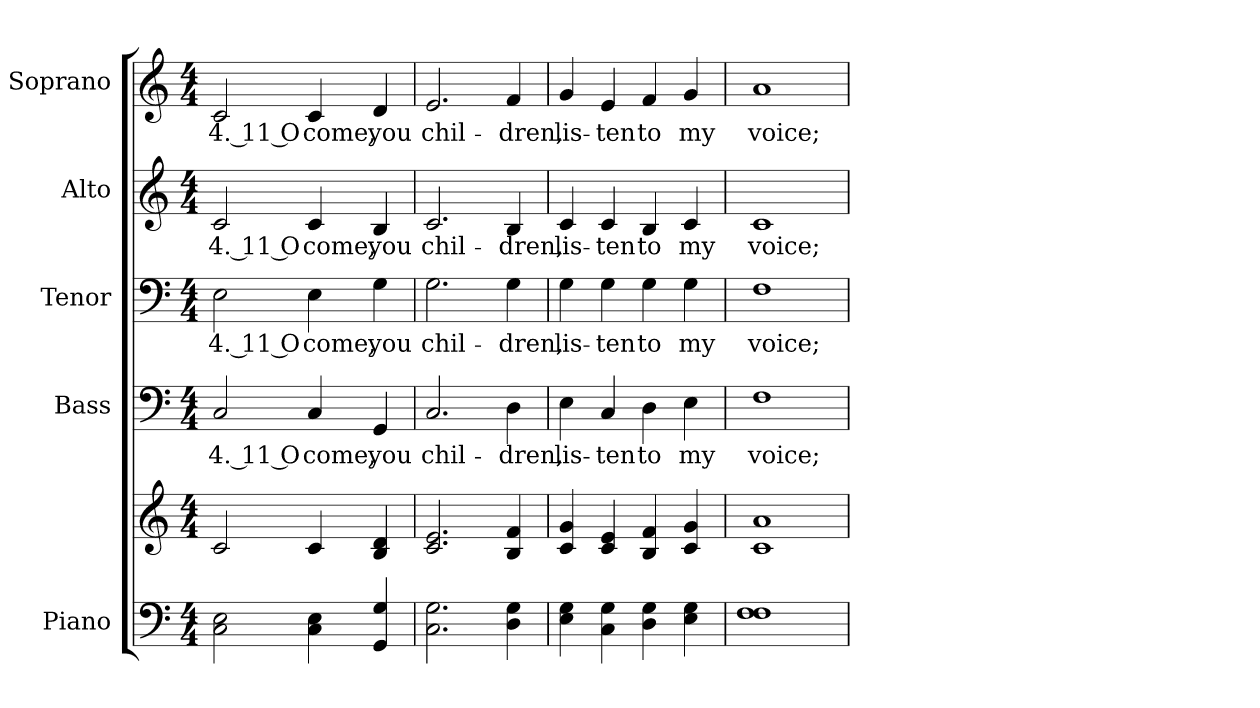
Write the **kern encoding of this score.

**kern	**kern	**kern	**text	**kern	**text	**kern	**text	**kern	**text
*part5	*part5	*part4	*part4	*part3	*part3	*part2	*part2	*part1	*part1
*staff6	*staff5	*staff4	*staff4	*staff3	*staff3	*staff2	*staff2	*staff1	*staff1
*I"Piano	*	*I"Bass	*	*I"Tenor	*	*I"Alto	*	*I"Soprano	*
*I'Pno.	*	*I'B.	*	*I'T.	*	*I'A.	*	*I'S.	*
!!LO:PB:g=z
*clefF4	*clefG2	*clefF4	*	*clefF4	*	*clefG2	*	*clefG2	*
*k[]	*k[]	*k[]	*	*k[]	*	*k[]	*	*k[]	*
*C:	*C:	*C:	*	*C:	*	*C:	*	*C:	*
*M4/4	*M4/4	*M4/4	*	*M4/4	*	*M4/4	*	*M4/4	*
*MM180	*MM180	*MM180	*	*MM180	*	*MM180	*	*MM180	*
=1	=1	=1	=1	=1	=1	=1	=1	=1	=1
!	!	!	!LO:LY:b:color=#000000	!	!	!	!	!	!
!	!	!	!	!	!LO:LY:b:color=#000000	!	!	!	!
!	!	!	!	!	!	!	!LO:LY:b:color=#000000	!	!
!	!	!	!	!	!	!	!	!	!LO:LY:b:color=#000000
2Ci\ 2Ei	2ci/	2Ci/	4. 11 O	2Ei\	4. 11 O	2ci/	4. 11 O	2ci/	4. 11 O
!	!	!	!LO:LY:b:color=#000000	!	!	!	!	!	!
!	!	!	!	!	!LO:LY:b:color=#000000	!	!	!	!
!	!	!	!	!	!	!	!LO:LY:b:color=#000000	!	!
!	!	!	!	!	!	!	!	!	!LO:LY:b:color=#000000
4Ci\ 4Ei	4ci/	4Ci/	come,	4Ei\	come,	4ci/	come,	4ci/	come,
!	!	!	!LO:LY:b:color=#000000	!	!	!	!	!	!
!	!	!	!	!	!LO:LY:b:color=#000000	!	!	!	!
!	!	!	!	!	!	!	!LO:LY:b:color=#000000	!	!
!	!	!	!	!	!	!	!	!	!LO:LY:b:color=#000000
4GGi/ 4Gi	4Bi/ 4di	4GGi/	you	4Gi\	you	4Bi/	you	4di/	you
=2	=2	=2	=2	=2	=2	=2	=2	=2	=2
!	!	!	!LO:LY:b:color=#000000	!	!	!	!	!	!
!	!	!	!	!	!LO:LY:b:color=#000000	!	!	!	!
!	!	!	!	!	!	!	!LO:LY:b:color=#000000	!	!
!	!	!	!	!	!	!	!	!	!LO:LY:b:color=#000000
2.Ci\ 2.Gi	2.ci/ 2.ei	2.Ci/	chil-	2.Gi\	chil-	2.ci/	chil-	2.ei/	chil-
!	!	!	!LO:LY:b:color=#000000	!	!	!	!	!	!
!	!	!	!	!	!LO:LY:b:color=#000000	!	!	!	!
!	!	!	!	!	!	!	!LO:LY:b:color=#000000	!	!
!	!	!	!	!	!	!	!	!	!LO:LY:b:color=#000000
4Di\ 4Gi	4Bi/ 4fi	4Di\	-dren,	4Gi\	-dren,	4Bi/	-dren,	4fi/	-dren,
=3	=3	=3	=3	=3	=3	=3	=3	=3	=3
!	!	!	!LO:LY:b:color=#000000	!	!	!	!	!	!
!	!	!	!	!	!LO:LY:b:color=#000000	!	!	!	!
!	!	!	!	!	!	!	!LO:LY:b:color=#000000	!	!
!	!	!	!	!	!	!	!	!	!LO:LY:b:color=#000000
4Ei\ 4Gi	4ci/ 4gi	4Ei\	lis-	4Gi\	lis-	4ci/	lis-	4gi/	lis-
!	!	!	!LO:LY:b:color=#000000	!	!	!	!	!	!
!	!	!	!	!	!LO:LY:b:color=#000000	!	!	!	!
!	!	!	!	!	!	!	!LO:LY:b:color=#000000	!	!
!	!	!	!	!	!	!	!	!	!LO:LY:b:color=#000000
4Ci\ 4Gi	4ci/ 4ei	4Ci/	-ten	4Gi\	-ten	4ci/	-ten	4ei/	-ten
!	!	!	!LO:LY:b:color=#000000	!	!	!	!	!	!
!	!	!	!	!	!LO:LY:b:color=#000000	!	!	!	!
!	!	!	!	!	!	!	!LO:LY:b:color=#000000	!	!
!	!	!	!	!	!	!	!	!	!LO:LY:b:color=#000000
4Di\ 4Gi	4Bi/ 4fi	4Di\	to	4Gi\	to	4Bi/	to	4fi/	to
!	!	!	!LO:LY:b:color=#000000	!	!	!	!	!	!
!	!	!	!	!	!LO:LY:b:color=#000000	!	!	!	!
!	!	!	!	!	!	!	!LO:LY:b:color=#000000	!	!
!	!	!	!	!	!	!	!	!	!LO:LY:b:color=#000000
4Ei\ 4Gi	4ci/ 4gi	4Ei\	my	4Gi\	my	4ci/	my	4gi/	my
=4	=4	=4	=4	=4	=4	=4	=4	=4	=4
!	!	!	!LO:LY:b:color=#000000	!	!	!	!	!	!
!	!	!	!	!	!LO:LY:b:color=#000000	!	!	!	!
!	!	!	!	!	!	!	!LO:LY:b:color=#000000	!	!
!	!	!	!	!	!	!	!	!	!LO:LY:b:color=#000000
1Fi 1Fi	1ci 1ai	1Fi	voice;	1Fi	voice;	1ci	voice;	1ai	voice;
=	=	=	=	=	=	=	=	=	=
*-	*-	*-	*-	*-	*-	*-	*-	*-	*-
